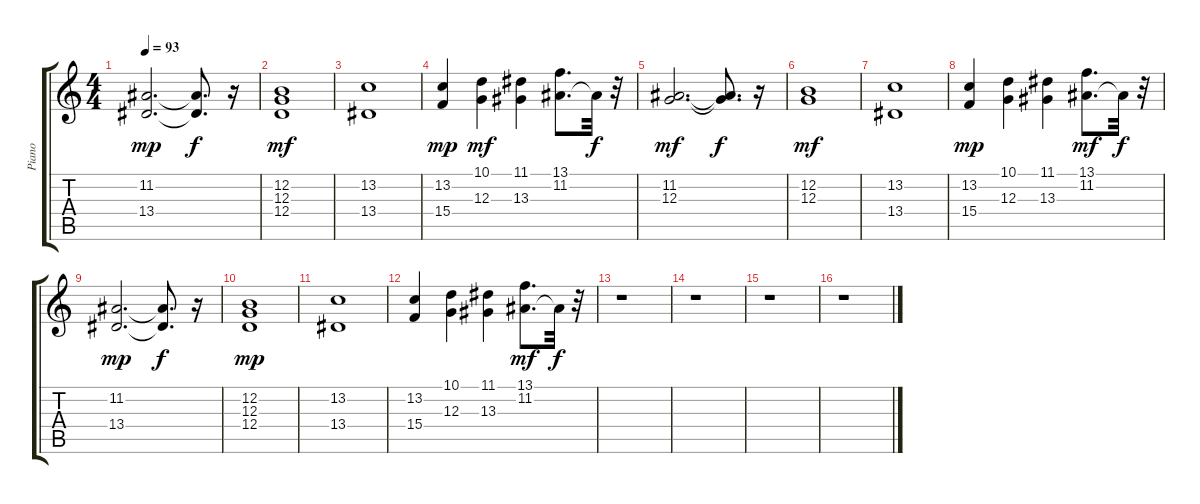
\track ("Piano" "Piano") {instrument electricpiano1}
\staff {score tabs}
\tuning (E4 B3 G3 D3 A2 E2) {hide}
\ts (4 4)
\tempo 93
\clef g2
\ks c
(11.2 13.4).2{d dy mp} (11.2{t} 13.4{t}).8{d dy f} r.16 |
(12.2 12.3 12.4).1{dy mf} |
(13.2 13.4).1 |
(13.2 15.4).4{dy mp} (10.1 12.3).4{dy mf} (11.1 13.3).4 (13.1 11.2).8{d} 11.2{t}.32{dy f} r.32 |
(11.2 12.3).2{d dy mf} (11.2{t} 12.3{t}).8{d dy f} r.16 |
(12.2 12.3).1{dy mf} |
(13.2 13.4).1 |
(13.2 15.4).4{dy mp} (10.1 12.3).4 (11.1 13.3).4 (13.1 11.2).8{d dy mf} 11.2{t}.32{dy f} r.32 |
(11.2 13.4).2{d dy mp} (11.2{t} 13.4{t}).8{d dy f} r.16 |
(12.2 12.3 12.4).1{dy mp} |
(13.2 13.4).1 |
(13.2 15.4).4 (10.1 12.3).4 (11.1 13.3).4 (13.1 11.2).8{d dy mf} 11.2{t}.32{dy f} r.32 |
r.1 |
r.1 |
r.1 |
r.1
